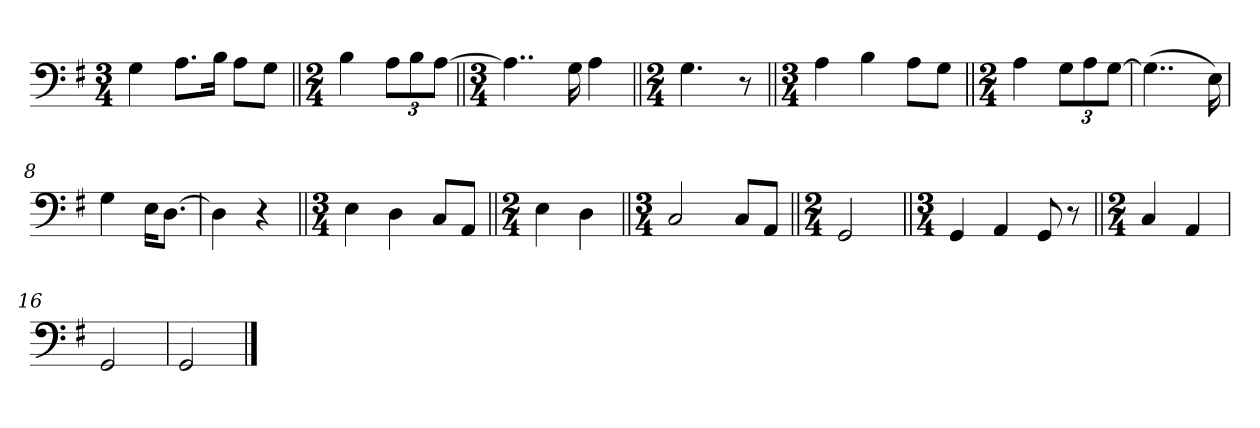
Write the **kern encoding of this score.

**kern
*part1
*staff1
*clefF4
*k[f#]
*M3/4
=1
4G\
8.A\L
16B\Jk
8A\L
8G\J
=2||
*M2/4
4B\
12A\L
12B\
[12A\J
=3||
*M3/4
4..A\]
16G\
4A\
=4||
*M2/4
4.G\
8r
=5||
*M3/4
4A\
4B\
8A\L
8G\J
=6||
*M2/4
4A\
12G\L
12A\
[12G\J
=7
(4..G\]
16E\)
=8
4G\
16E\KL
[8.D\J
=9
4D\]
4r
=10||
*M3/4
4E\
4D\
8C/L
8AA/J
=11||
*M2/4
4E\
4D\
=12||
*M3/4
2C/
8C/L
8AA/J
=13||
*M2/4
2GG/
=14||
*M3/4
4GG/
4AA/
8GG/
8r
=15||
*M2/4
4C/
4AA/
=16
2GG/
=17
2GG/
==
*-
